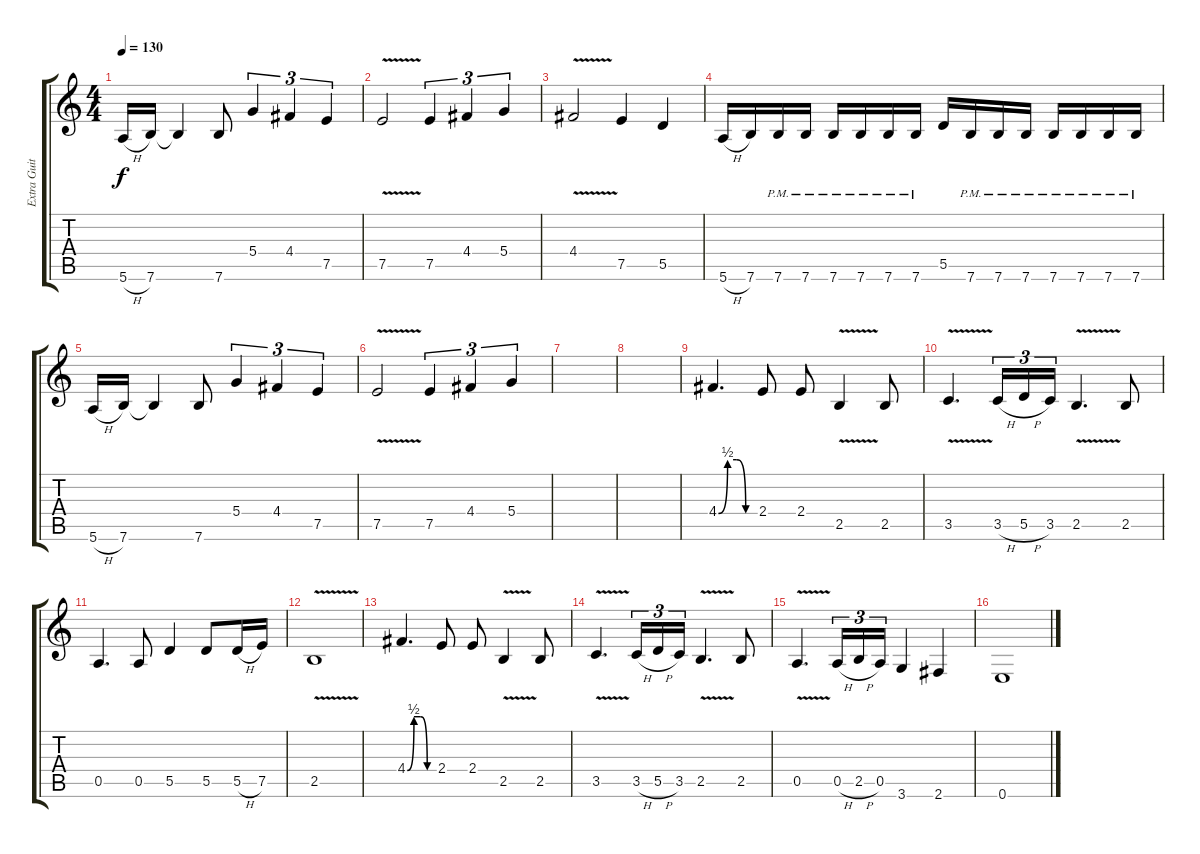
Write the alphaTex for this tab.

\track ("Extra Guitar" "Extra Guit") {instrument distortionguitar}
\staff {score tabs}
\tuning (E4 B3 G3 D3 A2 E2) {hide}
\ts (4 4)
\tempo 130
\clef g2
\ks c
5.6{h}.16{dy f} 7.6.16 7.6{t}.4 7.6.8 5.4.4{tu (3 2)} 4.4.4{tu (3 2)} 7.5.4{tu (3 2)} |
7.5{v}.2 7.5.4{tu (3 2)} 4.4.4{tu (3 2)} 5.4.4{tu (3 2)} |
4.4{v}.2 7.5.4 5.5.4 |
5.6{h}.16 7.6.16 7.6{pm}.16 7.6{pm}.16 7.6{pm}.16 7.6{pm}.16 7.6{pm}.16 7.6{pm}.16 5.5.16 7.6{pm}.16 7.6{pm}.16 7.6{pm}.16 7.6{pm}.16 7.6{pm}.16 7.6{pm}.16 7.6{pm}.16 |
5.6{h}.16 7.6.16 7.6{t}.4 7.6.8 5.4.4{tu (3 2)} 4.4.4{tu (3 2)} 7.5.4{tu (3 2)} |
7.5{v}.2 7.5.4{tu (3 2)} 4.4.4{tu (3 2)} 5.4.4{tu (3 2)} |
|
|
4.4{be (custom 0 0 15 2 30 2 45 0 60 0)}.4{d} 2.4.8 2.4.8 2.5{v}.4 2.5.8 |
3.5{v}.4{d} 3.5{h}.16{tu (3 2)} 5.5{h}.16{tu (3 2)} 3.5.16{tu (3 2)} 2.5{v}.4{d} 2.5.8 |
0.5.4{d} 0.5.8 5.5.4 5.5.8 5.5{h}.16 7.5.16 |
2.5{v}.1 |
4.4{be (custom 0 0 15 2 30 2 45 0 60 0)}.4{d} 2.4.8 2.4.8 2.5{v}.4 2.5.8 |
3.5{v}.4{d} 3.5{h}.16{tu (3 2)} 5.5{h}.16{tu (3 2)} 3.5.16{tu (3 2)} 2.5{v}.4{d} 2.5.8 |
0.5{v}.4{d} 0.5{h}.16{tu (3 2)} 2.5{h}.16{tu (3 2)} 0.5.16{tu (3 2)} 3.6.4 2.6.4 |
0.6.1
